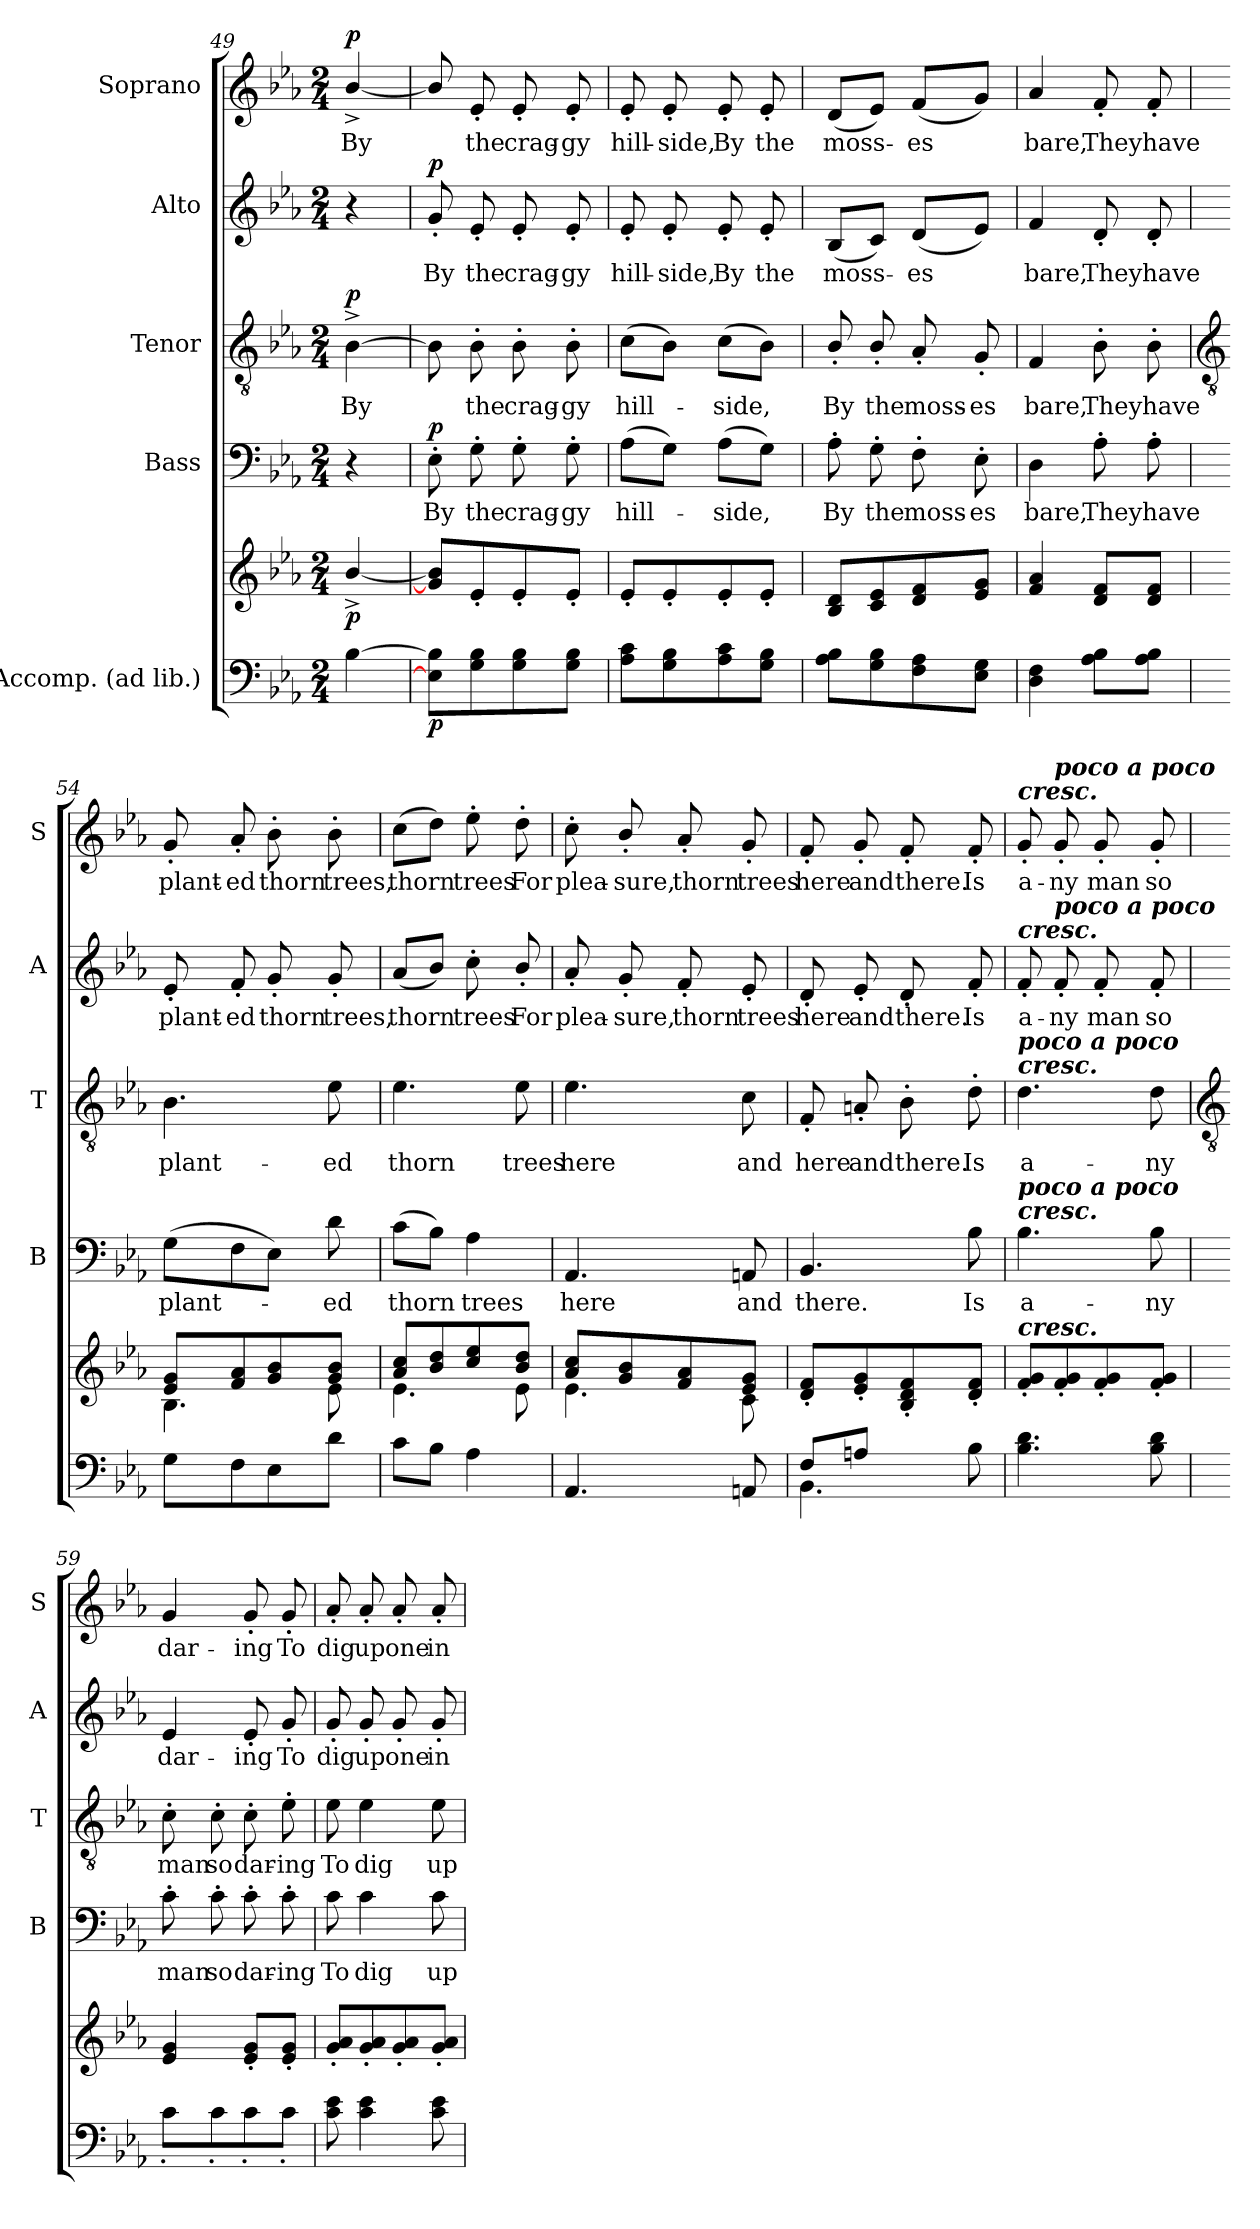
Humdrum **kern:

**kern	**kern	**dynam	**kern	**text	**dynam	**kern	**text	**dynam	**kern	**text	**dynam	**kern	**text	**dynam
*part5	*part5	*part5	*part4	*part4	*part4	*part3	*part3	*part3	*part2	*part2	*part2	*part1	*part1	*part1
*staff6	*staff5	*staff5/6	*staff4	*staff4	*staff4	*staff3	*staff3	*staff3	*staff2	*staff2	*staff2	*staff1	*staff1	*staff1
*I"Accomp. (ad lib.)	*	*	*I"Bass	*	*	*I"Tenor	*	*	*I"Alto	*	*	*I"Soprano	*	*
*	*	*	*I'B	*	*	*I'T	*	*	*I'A	*	*	*I'S	*	*
*clefF4	*clefG2	*	*clefF4	*	*	*clefGv2	*	*	*clefG2	*	*	*clefG2	*	*
*k[b-e-a-]	*k[b-e-a-]	*	*k[b-e-a-]	*	*	*k[b-e-a-]	*	*	*k[b-e-a-]	*	*	*k[b-e-a-]	*	*
*E-:	*E-:	*	*E-:	*	*	*E-:	*	*	*E-:	*	*	*E-:	*	*
*M2/4	*M2/4	*	*M2/4	*	*	*M2/4	*	*	*M2/4	*	*	*M2/4	*	*
=49	=49	=49	=49	=49	=49	=49	=49	=49	=49	=49	=49	=49	=49	=49
!	!	!LO:DY:b	!	!	!	!	!LO:LY:b	!LO:DY:b	!	!	!	!	!LO:LY:b	!LO:DY:b
[4B-	[4b-^/	p	4r	.	.	[4B-^	By	p	4r	.	.	[4b-^/	By	p
=50	=50	=50	=50	=50	=50	=50	=50	=50	=50	=50	=50	=50	=50	=50
!	!	!LO:DY:b=2	!	!LO:LY:b	!LO:DY:b	!	!	!	!	!LO:LY:b	!LO:DY:b	!	!	!
8E-] 8B-]L	8g] 8b-]L	p	8E-'	By	p	8B-]	.	.	8g'	By	p	8b-/]	.	.
!	!	!	!	!LO:LY:b	!	!	!LO:LY:b	!	!	!LO:LY:b	!	!	!LO:LY:b	!
8G 8B-	8e-'	.	8G'	the	.	8B-'	the	.	8e-'	the	.	8e-'	the	.
!	!	!	!	!LO:LY:b	!	!	!LO:LY:b	!	!	!LO:LY:b	!	!	!LO:LY:b	!
8G 8B-	8e-'	.	8G'	crag-	.	8B-'	crag-	.	8e-'	crag-	.	8e-'	crag-	.
!	!	!	!	!LO:LY:b	!	!	!LO:LY:b	!	!	!LO:LY:b	!	!	!LO:LY:b	!
8G 8B-J	8e-'J	.	8G'	-gy	.	8B-'	-gy	.	8e-'	-gy	.	8e-'	-gy	.
=51	=51	=51	=51	=51	=51	=51	=51	=51	=51	=51	=51	=51	=51	=51
!	!	!	!	!LO:LY:b	!	!	!LO:LY:b	!	!	!LO:LY:b	!	!	!LO:LY:b	!
8A- 8cL	8e-'L	.	(>8A-L	hill-	.	(>8cL	hill-	.	8e-'	hill-	.	8e-'	hill-	.
!	!	!	!	!	!	!	!	!	!	!LO:LY:b	!	!	!LO:LY:b	!
8G 8B-	8e-'	.	8GJ)	.	.	8B-J)	.	.	8e-'	-side,	.	8e-'	-side,	.
!	!	!	!	!LO:LY:b	!	!	!LO:LY:b	!	!	!LO:LY:b	!	!	!LO:LY:b	!
8A- 8c	8e-'	.	(>8A-L	side,	.	(>8cL	side,	.	8e-'	By	.	8e-'	By	.
!	!	!	!	!	!	!	!	!	!	!LO:LY:b	!	!	!LO:LY:b	!
8G 8B-J	8e-'J	.	8GJ)	.	.	8B-J)	.	.	8e-'	the	.	8e-'	the	.
=52	=52	=52	=52	=52	=52	=52	=52	=52	=52	=52	=52	=52	=52	=52
!	!	!	!	!LO:LY:b	!	!	!LO:LY:b	!	!	!LO:LY:b	!	!	!LO:LY:b	!
8A- 8B-L	8B- 8dL	.	8A-'	By	.	8B-'/	By	.	(<8B-L	moss-	.	(<8dL	moss-	.
!	!	!	!	!LO:LY:b	!	!	!LO:LY:b	!	!	!	!	!	!	!
8G 8B-	8c 8e-	.	8G'	the	.	8B-'/	the	.	8cJ)	.	.	8e-J)	.	.
!	!	!	!	!LO:LY:b	!	!	!LO:LY:b	!	!	!LO:LY:b	!	!	!LO:LY:b	!
8F 8A-	8d 8f	.	8F'	moss-	.	8A-'	moss-	.	(<8dL	es	.	(<8fL	es	.
!	!	!	!	!LO:LY:b	!	!	!LO:LY:b	!	!	!	!	!	!	!
8E- 8GJ	8e- 8gJ	.	8E-'	-es	.	8G'	-es	.	8e-J)	.	.	8gJ)	.	.
=53	=53	=53	=53	=53	=53	=53	=53	=53	=53	=53	=53	=53	=53	=53
!	!	!	!	!LO:LY:b	!	!	!LO:LY:b	!	!	!LO:LY:b	!	!	!LO:LY:b	!
4D 4F	4f 4a-	.	4D	bare,	.	4F	bare,	.	4f	bare,	.	4a-	bare,	.
!	!	!	!	!LO:LY:b	!	!	!LO:LY:b	!	!	!LO:LY:b	!	!	!LO:LY:b	!
8A- 8B-L	8d 8fL	.	8A-'	They	.	8B-'	They	.	8d'	They	.	8f'	They	.
!	!	!	!	!LO:LY:b	!	!	!LO:LY:b	!	!	!LO:LY:b	!	!	!LO:LY:b	!
8A- 8B-J	8d 8fJ	.	8A-'	have	.	8B-'	have	.	8d'	have	.	8f'	have	.
!!LO:LB:g=z
=54	=54	=54	=54	=54	=54	=54	=54	=54	=54	=54	=54	=54	=54	=54
*	*	*	*	*	*	*clefGv2	*	*	*	*	*	*	*	*
*	*^	*	*	*	*	*	*	*	*	*	*	*	*	*
!	!	!	!	!	!LO:LY:b	!	!	!LO:LY:b	!	!	!LO:LY:b	!	!	!LO:LY:b	!
8GL	8e- 8gL	4.B-\	.	(>8GL	plant-	.	4.B-	plant-	.	8e-'	plant-	.	8g'	plant-	.
!	!	!	!	!	!	!	!	!	!	!	!LO:LY:b	!	!	!LO:LY:b	!
8F	8f 8a-	.	.	8F	.	.	.	.	.	8f'	-ed	.	8a-'	-ed	.
!	!	!	!	!	!	!	!	!	!	!	!LO:LY:b	!	!	!LO:LY:b	!
8E-	8g 8b-	.	.	8E-J)	.	.	.	.	.	8g'	thorn	.	8b-'	thorn	.
!	!	!	!	!	!LO:LY:b	!	!	!LO:LY:b	!	!	!LO:LY:b	!	!	!LO:LY:b	!
8dJ	8g 8b-J	8e-\	.	8d	ed	.	8e-	-ed	.	8g'	trees,	.	8b-'	trees,	.
=55	=55	=55	=55	=55	=55	=55	=55	=55	=55	=55	=55	=55	=55	=55	=55
!	!	!	!	!	!LO:LY:b	!	!	!LO:LY:b	!	!	!LO:LY:b	!	!	!LO:LY:b	!
8cL	8a-/ 8cc/L	4.e-\	.	(>8cL	thorn	.	4.e-	thorn	.	(<8a-L	thorn	.	(>8ccL	thorn	.
8B-J	8b-/ 8dd/	.	.	8B-J)	.	.	.	.	.	8b-J)	.	.	8ddJ)	.	.
!	!	!	!	!	!LO:LY:b	!	!	!	!	!	!LO:LY:b	!	!	!LO:LY:b	!
4A-	8cc/ 8ee-/	.	.	4A-	trees	.	.	.	.	8cc'	trees	.	8ee-'	trees	.
!	!	!	!	!	!	!	!	!LO:LY:b	!	!	!LO:LY:b	!	!	!LO:LY:b	!
.	8b-/ 8dd/J	8e-\	.	.	.	.	8e-	trees	.	8b-'/	For	.	8dd'	For	.
=56	=56	=56	=56	=56	=56	=56	=56	=56	=56	=56	=56	=56	=56	=56	=56
!	!	!	!	!	!LO:LY:b	!	!	!LO:LY:b	!	!	!LO:LY:b	!	!	!LO:LY:b	!
4.AA-	8a- 8ccL	4.e-\	.	4.AA-	here	.	4.e-	here	.	8a-'	plea-	.	8cc'	plea-	.
!	!	!	!	!	!	!	!	!	!	!	!LO:LY:b	!	!	!LO:LY:b	!
.	8g/ 8b-/	.	.	.	.	.	.	.	.	8g'/	-sure,	.	8b-'/	-sure,	.
!	!	!	!	!	!	!	!	!	!	!	!LO:LY:b	!	!	!LO:LY:b	!
.	8f 8a-	.	.	.	.	.	.	.	.	8f'	thorn	.	8a-'	thorn	.
!	!	!	!	!	!LO:LY:b	!	!	!LO:LY:b	!	!	!LO:LY:b	!	!	!LO:LY:b	!
8AAn	8e- 8gJ	8c\	.	8AAn	and	.	8c	and	.	8e-'	trees	.	8g'	trees	.
=57	=57	=57	=57	=57	=57	=57	=57	=57	=57	=57	=57	=57	=57	=57	=57
*^	*	*	*	*	*	*	*	*	*	*	*	*	*	*	*
!	!	!	!	!	!	!LO:LY:b	!	!	!LO:LY:b	!	!	!LO:LY:b	!	!	!LO:LY:b	!
*	*	*v	*v	*	*	*	*	*	*	*	*	*	*	*	*	*
8F/L	4.BB-\	8d' 8f'L	.	4.BB-	there.	.	8F'	here	.	8d'	here	.	8f'	here	.
!	!	!	!	!	!	!	!	!LO:LY:b	!	!	!LO:LY:b	!	!	!LO:LY:b	!
8An/J	.	8e-' 8g'	.	.	.	.	8An'	and	.	8e-'	and	.	8g'	and	.
!	!	!	!	!	!	!	!	!LO:LY:b	!	!	!LO:LY:b	!	!	!LO:LY:b	!
4ryy	.	8B-' 8d' 8f'	.	.	.	.	8B-'	there.	.	8d'	there.	.	8f'	there.	.
!	!	!	!	!	!LO:LY:b	!	!	!LO:LY:b	!	!	!LO:LY:b	!	!	!LO:LY:b	!
.	8B-	8d' 8f'J	.	8B-	Is	.	8d'	Is	.	8f'	Is	.	8f'	Is	.
=58	=58	=58	=58	=58	=58	=58	=58	=58	=58	=58	=58	=58	=58	=58	=58
!	!	!	!	!	!	!	!	!	!	!	!	!	!LO:TX:a:Bi:t=cresc.	!	!
!	!	!	!	!	!	!	!	!	!	!LO:TX:a:Bi:t=cresc.	!	!	!	!	!
!	!	!	!	!	!	!	!LO:TX:a:Bi:t=cresc.	!	!	!	!	!	!	!	!
!	!	!	!	!	!	!	!LO:TX:a:Bi:t=poco a poco	!	!	!	!	!	!	!	!
!	!	!	!	!LO:TX:a:Bi:t=cresc.	!	!	!	!	!	!	!	!	!	!	!
!	!	!	!	!LO:TX:a:Bi:t=poco a poco	!	!	!	!	!	!	!	!	!	!	!
!	!	!LO:TX:a:Bi:t=cresc.	!	!	!	!	!	!	!	!	!	!	!	!	!
!LO:TX:a:Bi:t=cresc.	!	!	!	!	!	!	!	!	!	!	!	!	!	!	!
!LO:TX:a:Bi:t=poco a poco	!	!	!	!	!	!	!	!	!	!	!	!	!	!	!
!	!	!	!	!	!LO:LY:b	!	!	!LO:LY:b	!	!	!LO:LY:b	!	!	!LO:LY:b	!
*v	*v	*	*	*	*	*	*	*	*	*	*	*	*	*	*
4.B- 4.d	8f' 8g'L	.	4.B-	a-	.	4.d	a-	.	8f'	a-	.	8g'	a-	.
!	!	!	!	!	!	!	!	!	!	!	!	!LO:TX:a:Bi:t=poco a poco	!	!
!	!	!	!	!	!	!	!	!	!LO:TX:a:Bi:t=poco a poco	!	!	!	!	!
!	!	!	!	!	!	!	!	!	!	!LO:LY:b	!	!	!LO:LY:b	!
.	8f' 8g'	.	.	.	.	.	.	.	8f'	-ny	.	8g'	-ny	.
!	!	!	!	!	!	!	!	!	!	!LO:LY:b	!	!	!LO:LY:b	!
.	8f' 8g'	.	.	.	.	.	.	.	8f'	man	.	8g'	man	.
!	!	!	!	!LO:LY:b	!	!	!LO:LY:b	!	!	!LO:LY:b	!	!	!LO:LY:b	!
8B- 8d	8f' 8g'J	.	8B-	-ny	.	8d	-ny	.	8f'	so	.	8g'	so	.
!!LO:LB:g=z
=59	=59	=59	=59	=59	=59	=59	=59	=59	=59	=59	=59	=59	=59	=59
*	*	*	*	*	*	*clefGv2	*	*	*	*	*	*	*	*
*^	*	*	*	*	*	*	*	*	*	*	*	*	*	*
!	!	!	!	!	!LO:LY:b	!	!	!LO:LY:b	!	!	!LO:LY:b	!	!	!LO:LY:b	!
2ryy	8c'\L	4e- 4g	.	8c'	man	.	8c'	man	.	4e-	dar-	.	4g	dar-	.
!	!	!	!	!	!LO:LY:b	!	!	!LO:LY:b	!	!	!	!	!	!	!
.	8c'\	.	.	8c'	so	.	8c'	so	.	.	.	.	.	.	.
!	!	!	!	!	!LO:LY:b	!	!	!LO:LY:b	!	!	!LO:LY:b	!	!	!LO:LY:b	!
.	8c'\	8e-' 8g'L	.	8c'	dar-	.	8c'	dar-	.	8e-'	-ing	.	8g'	-ing	.
!	!	!	!	!	!LO:LY:b	!	!	!LO:LY:b	!	!	!LO:LY:b	!	!	!LO:LY:b	!
.	8c'\J	8e-' 8g'J	.	8c'	-ing	.	8e-'	-ing	.	8g'	To	.	8g'	To	.
=60	=60	=60	=60	=60	=60	=60	=60	=60	=60	=60	=60	=60	=60	=60	=60
!	!	!	!	!	!LO:LY:b	!	!	!LO:LY:b	!	!	!LO:LY:b	!	!	!LO:LY:b	!
2ryy	8c\ 8e-\	8g' 8a-'L	.	8c	To	.	8e-	To	.	8g'	dig	.	8a-'	dig	.
!	!	!	!	!	!LO:LY:b	!	!	!LO:LY:b	!	!	!LO:LY:b	!	!	!LO:LY:b	!
.	4c\ 4e-\	8g' 8a-'	.	4c	dig	.	4e-	dig	.	8g'	up	.	8a-'	up	.
!	!	!	!	!	!	!	!	!	!	!	!LO:LY:b	!	!	!LO:LY:b	!
.	.	8g' 8a-'	.	.	.	.	.	.	.	8g'	one	.	8a-'	one	.
!	!	!	!	!	!LO:LY:b	!	!	!LO:LY:b	!	!	!LO:LY:b	!	!	!LO:LY:b	!
.	8c\ 8e-\	8g' 8a-'J	.	8c	up	.	8e-	up	.	8g'	in	.	8a-'	in	.
*v	*v	*	*	*	*	*	*	*	*	*	*	*	*	*	*
=	=	=	=	=	=	=	=	=	=	=	=	=	=	=
*-	*-	*-	*-	*-	*-	*-	*-	*-	*-	*-	*-	*-	*-	*-
